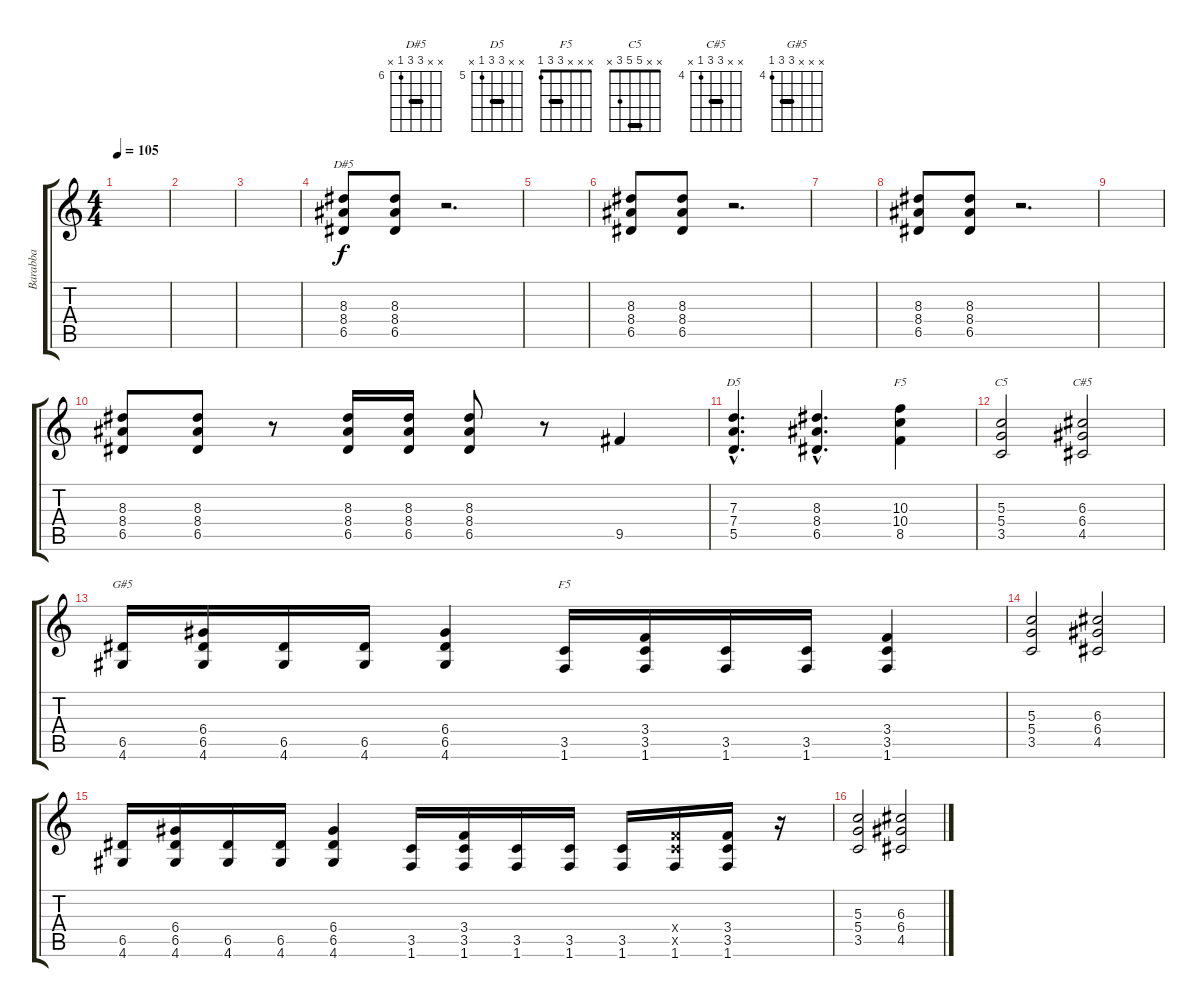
\track ("Barabba" "Barabba") {instrument distortionguitar}
\staff {score tabs}
\tuning (E4 B3 G3 D3 A2 E2) {hide}
\chord ("D#5" x x 8 8 6 x) {firstfret 6 barre 8}
\chord ("D5" x x 7 7 5 x) {firstfret 5 barre 7}
\chord ("F5" x x 10 10 8 x) {firstfret 8 barre 10}
\chord ("C5" x x 5 5 3 x) {barre 5}
\chord ("C#5" x x 6 6 4 x) {firstfret 4 barre 6}
\chord ("G#5" x x x 6 6 4) {firstfret 4 barre 6}
\chord ("F5" x x x 3 3 1) {barre 3}
\ts (4 4)
\tempo 105
\clef g2
\ks c
|
|
|
(8.3 8.4 6.5).8{ch "D#5"} (8.3 8.4 6.5).8 r.2{d} |
|
(8.3 8.4 6.5).8 (8.3 8.4 6.5).8 r.2{d} |
|
(8.3 8.4 6.5).8 (8.3 8.4 6.5).8 r.2{d} |
|
(8.3 8.4 6.5).8 (8.3 8.4 6.5).8 r.8 (8.3 8.4 6.5).16 (8.3 8.4 6.5).16 (8.3 8.4 6.5).8 r.8 9.5.4 |
(7.3{hac} 7.4{hac} 5.5{hac}).4{d ch "D5"} (8.3{hac} 8.4{hac} 6.5{hac}).4{d} (10.3 10.4 8.5).4{ch "F5"} |
(5.3 5.4 3.5).2{ch "C5"} (6.3 6.4 4.5).2{ch "C#5"} |
(6.5 4.6).16{ch "G#5"} (6.4 6.5 4.6).16 (6.5 4.6).16 (6.5 4.6).16 (6.4 6.5 4.6).4 (3.5 1.6).16{ch "F5"} (3.4 3.5 1.6).16 (3.5 1.6).16 (3.5 1.6).16 (3.4 3.5 1.6).4 |
(5.3 5.4 3.5).2 (6.3 6.4 4.5).2 |
(6.5 4.6).16 (6.4 6.5 4.6).16 (6.5 4.6).16 (6.5 4.6).16 (6.4 6.5 4.6).4 (3.5 1.6).16 (3.4 3.5 1.6).16 (3.5 1.6).16 (3.5 1.6).16 (3.5 1.6).16 (3.4{x} 3.5{x} 1.6).16 (3.4 3.5 1.6).16 r.16 |
(5.3 5.4 3.5).2 (6.3 6.4 4.5).2
